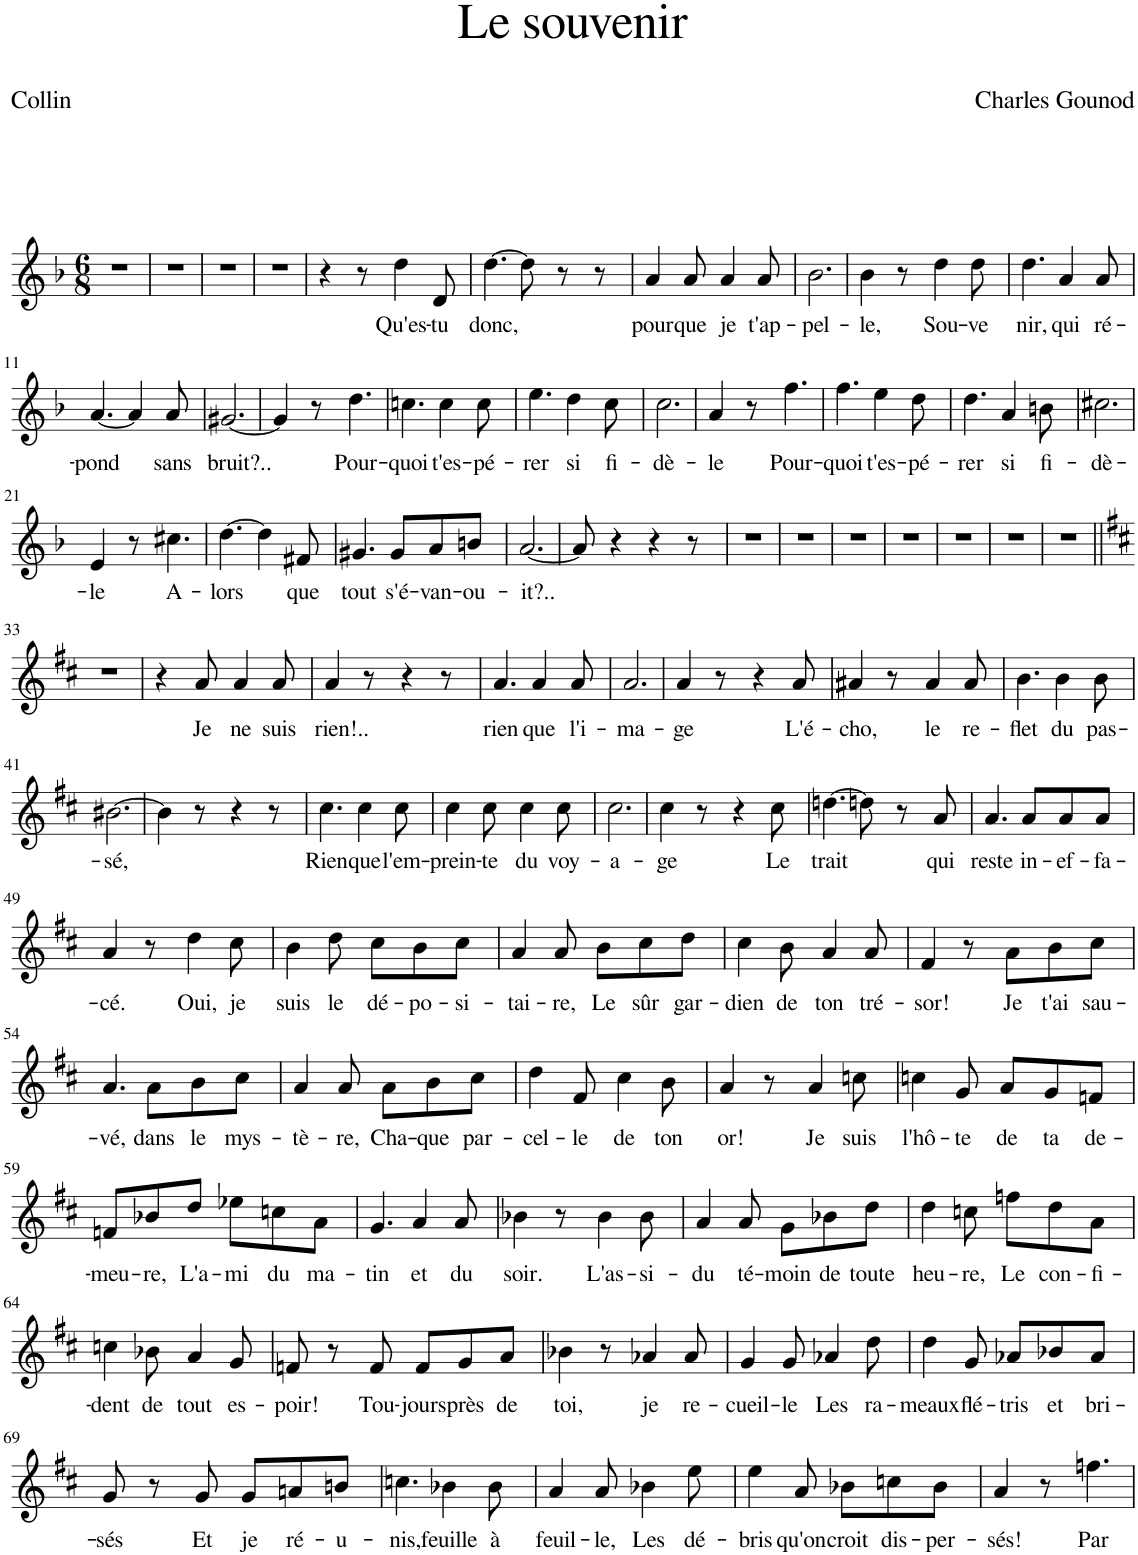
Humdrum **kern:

**kern	**text
*part1	*part1
*staff1	*staff1
*I"Piano	*
*I'Pno	*
*clefG2	*
*k[b-]	*
*M6/8	*
=1	=1
2.r	.
=2	=2
2.r	.
=3	=3
2.r	.
=4	=4
2.r	.
=5	=5
4r	.
8r	.
!	!LO:LY:b
4dd\	Qu'es-
!	!LO:LY:b
8d/	-tu
=6	=6
!	!LO:LY:b
[4.dd\	donc,
8dd\]	.
8r	.
8r	.
=7	=7
!	!LO:LY:b
4a/	pour
!	!LO:LY:b
8a/	que
!	!LO:LY:b
4a/	je
!	!LO:LY:b
8a/	t'ap-
=8	=8
!	!LO:LY:b
2.b-\	-pel-
=9	=9
!	!LO:LY:b
4b-\	-le,
8r	.
!	!LO:LY:b
4dd\	Sou-
!	!LO:LY:b
8dd\	-ve
=10	=10
!	!LO:LY:b
4.dd\	-nir,
!	!LO:LY:b
4a/	qui
!	!LO:LY:b
8a/	ré-
!!LO:LB:g=z
=11	=11
!	!LO:LY:b
[4.a/	-pond
4a/]	.
!	!LO:LY:b
8a/	sans
=12	=12
!	!LO:LY:b
[2.g#X/	bruit?..
=13	=13
4g#/]	.
8r	.
!	!LO:LY:b
4.dd\	Pour-
=14	=14
!	!LO:LY:b
4.ccn\	-quoi
!	!LO:LY:b
4cc\	t'es-
!	!LO:LY:b
8cc\	-pé-
=15	=15
!	!LO:LY:b
4.ee\	-rer
!	!LO:LY:b
4dd\	si
!	!LO:LY:b
8cc\	fi-
=16	=16
!	!LO:LY:b
2.cc\	-dè-
=17	=17
!	!LO:LY:b
4a/	-le
8r	.
!	!LO:LY:b
4.ff\	Pour-
=18	=18
!	!LO:LY:b
4.ff\	-quoi
!	!LO:LY:b
4ee\	t'es-
!	!LO:LY:b
8dd\	-pé-
=19	=19
!	!LO:LY:b
4.dd\	-rer
!	!LO:LY:b
4a/	si
!	!LO:LY:b
8bn\	fi-
=20	=20
!	!LO:LY:b
2.cc#X\	-dè-
!!LO:LB:g=z
=21	=21
!	!LO:LY:b
4e/	-le
8r	.
!	!LO:LY:b
4.cc#X\	A-
=22	=22
!	!LO:LY:b
[4.dd\	-lors
4dd\]	.
!	!LO:LY:b
8f#X/	que
=23	=23
!	!LO:LY:b
4.g#X/	tout
!	!LO:LY:b
8g#/L	s'é-
!	!LO:LY:b
8a/	-van-
!	!LO:LY:b
8bn/J	-ou-
=24	=24
!	!LO:LY:b
[2.a/	-it?..
=25	=25
8a/]	.
4r	.
4r	.
8r	.
=26	=26
2.r	.
=27	=27
2.r	.
=28	=28
2.r	.
=29	=29
2.r	.
=30	=30
2.r	.
=31	=31
2.r	.
=32	=32
2.r	.
!!LO:LB:g=z
=33||	=33||
*k[f#c#]	*
2.r	.
=34	=34
4r	.
!	!LO:LY:b
8a/	Je
!	!LO:LY:b
4a/	ne
!	!LO:LY:b
8a/	suis
=35	=35
!	!LO:LY:b
4a/	rien!..
8r	.
4r	.
8r	.
=36	=36
!	!LO:LY:b
4.a/	rien
!	!LO:LY:b
4a/	que
!	!LO:LY:b
8a/	l'i-
=37	=37
!	!LO:LY:b
2.a/	-ma-
=38	=38
!	!LO:LY:b
4a/	-ge
8r	.
4r	.
!	!LO:LY:b
8a/	L'é-
=39	=39
!	!LO:LY:b
4a#X/	-cho,
8r	.
!	!LO:LY:b
4a#/	le
!	!LO:LY:b
8a#/	re-
=40	=40
!	!LO:LY:b
4.b\	-flet
!	!LO:LY:b
4b\	du
!	!LO:LY:b
8b\	pas-
!!LO:LB:g=z
=41	=41
!	!LO:LY:b
[2.b#X\	-sé,
=42	=42
4b#\]	.
8r	.
4r	.
8r	.
=43	=43
!	!LO:LY:b
4.cc#\	Rien
!	!LO:LY:b
4cc#\	que
!	!LO:LY:b
8cc#\	l'em-
=44	=44
!	!LO:LY:b
4cc#\	-prein-
!	!LO:LY:b
8cc#\	-te
!	!LO:LY:b
4cc#\	du
!	!LO:LY:b
8cc#\	voy-
=45	=45
!	!LO:LY:b
2.cc#\	-a-
=46	=46
!	!LO:LY:b
4cc#\	-ge
8r	.
4r	.
!	!LO:LY:b
8cc#\	Le
=47	=47
!	!LO:LY:b
[4.ddn\	trait
8ddn\]	.
8r	.
!	!LO:LY:b
8a/	qui
=48	=48
!	!LO:LY:b
4.a/	reste
!	!LO:LY:b
8a/L	in-
!	!LO:LY:b
8a/	-ef-
!	!LO:LY:b
8a/J	-fa-
!!LO:LB:g=z
=49	=49
!	!LO:LY:b
4a/	-cé.
8r	.
!	!LO:LY:b
4dd\	Oui,
!	!LO:LY:b
8cc#\	je
=50	=50
!	!LO:LY:b
4b\	suis
!	!LO:LY:b
8dd\	le
!	!LO:LY:b
8cc#\L	dé-
!	!LO:LY:b
8b\	-po-
!	!LO:LY:b
8cc#\J	-si-
=51	=51
!	!LO:LY:b
4a/	-tai-
!	!LO:LY:b
8a/	-re,
!	!LO:LY:b
8b\L	Le
!	!LO:LY:b
8cc#\	sûr
!	!LO:LY:b
8dd\J	gar-
=52	=52
!	!LO:LY:b
4cc#\	-dien
!	!LO:LY:b
8b\	de
!	!LO:LY:b
4a/	ton
!	!LO:LY:b
8a/	tré-
=53	=53
!	!LO:LY:b
4f#/	-sor!
8r	.
!	!LO:LY:b
8a\L	Je
!	!LO:LY:b
8b\	t'ai
!	!LO:LY:b
8cc#\J	sau-
!!LO:LB:g=z
=54	=54
!	!LO:LY:b
4.a/	-vé,
!	!LO:LY:b
8a\L	dans
!	!LO:LY:b
8b\	le
!	!LO:LY:b
8cc#\J	mys-
=55	=55
!	!LO:LY:b
4a/	-tè-
!	!LO:LY:b
8a/	-re,
!	!LO:LY:b
8a\L	Cha-
!	!LO:LY:b
8b\	-que
!	!LO:LY:b
8cc#\J	par-
=56	=56
!	!LO:LY:b
4dd\	-cel-
!	!LO:LY:b
8f#/	-le
!	!LO:LY:b
4cc#\	de
!	!LO:LY:b
8b\	ton
=57	=57
!	!LO:LY:b
4a/	or!
8r	.
!	!LO:LY:b
4a/	Je
!	!LO:LY:b
8ccn\	suis
=58	=58
!	!LO:LY:b
4ccn\	l'hô-
!	!LO:LY:b
8g/	-te
!	!LO:LY:b
8a/L	de
!	!LO:LY:b
8g/	ta
!	!LO:LY:b
8fn/J	de-
!!LO:LB:g=z
=59	=59
!	!LO:LY:b
8fn/L	-meu-
!	!LO:LY:b
8b-X/	-re,
!	!LO:LY:b
8dd/J	L'a-
!	!LO:LY:b
8ee-X\L	-mi
!	!LO:LY:b
8ccn\	du
!	!LO:LY:b
8a\J	ma-
=60	=60
!	!LO:LY:b
4.g/	-tin
!	!LO:LY:b
4a/	et
!	!LO:LY:b
8a/	du
=61	=61
!	!LO:LY:b
4b-X\	soir.
8r	.
!	!LO:LY:b
4b-\	L'as-
!	!LO:LY:b
8b-\	-si-
=62	=62
!	!LO:LY:b
4a/	-du
!	!LO:LY:b
8a/	té-
!	!LO:LY:b
8g\L	-moin
!	!LO:LY:b
8b-X\	de
!	!LO:LY:b
8dd\J	toute
=63	=63
!	!LO:LY:b
4dd\	heu-
!	!LO:LY:b
8ccn\	-re,
!	!LO:LY:b
8ffn\L	Le
!	!LO:LY:b
8dd\	con-
!	!LO:LY:b
8a\J	-fi-
!!LO:LB:g=z
=64	=64
!	!LO:LY:b
4ccn\	-dent
!	!LO:LY:b
8b-X\	de
!	!LO:LY:b
4a/	tout
!	!LO:LY:b
8g/	es-
=65	=65
!	!LO:LY:b
8fn/	-poir!
8r	.
!	!LO:LY:b
8f/	Tou-
!	!LO:LY:b
8f/L	-jours
!	!LO:LY:b
8g/	près
!	!LO:LY:b
8a/J	de
=66	=66
!	!LO:LY:b
4b-X\	toi,
8r	.
!	!LO:LY:b
4a-X/	je
!	!LO:LY:b
8a-/	re-
=67	=67
!	!LO:LY:b
4g/	-cueil-
!	!LO:LY:b
8g/	-le
!	!LO:LY:b
4a-X/	Les
!	!LO:LY:b
8dd\	ra-
=68	=68
!	!LO:LY:b
4dd\	-meaux
!	!LO:LY:b
8g/	flé-
!	!LO:LY:b
8a-X/L	-tris
!	!LO:LY:b
8b-X/	et
!	!LO:LY:b
8a-/J	bri-
!!LO:LB:g=z
=69	=69
!	!LO:LY:b
8g/	-sés
8r	.
!	!LO:LY:b
8g/	Et
!	!LO:LY:b
8g/L	je
!	!LO:LY:b
8an/	ré-
!	!LO:LY:b
8bn/J	-u-
=70	=70
!	!LO:LY:b
4.ccn\	-nis,
!	!LO:LY:b
4b-X\	feuille
!	!LO:LY:b
8b-\	à
=71	=71
!	!LO:LY:b
4a/	feuil-
!	!LO:LY:b
8a/	-le,
!	!LO:LY:b
4b-X\	Les
!	!LO:LY:b
8ee\	dé-
=72	=72
!	!LO:LY:b
4ee\	-bris
!	!LO:LY:b
8a/	qu'on
!	!LO:LY:b
8b-X\L	croit
!	!LO:LY:b
8ccn\	dis-
!	!LO:LY:b
8b-\J	-per-
=73	=73
!	!LO:LY:b
4a/	-sés!
8r	.
!	!LO:LY:b
4.ffn\	Par
=	=
*-	*-
